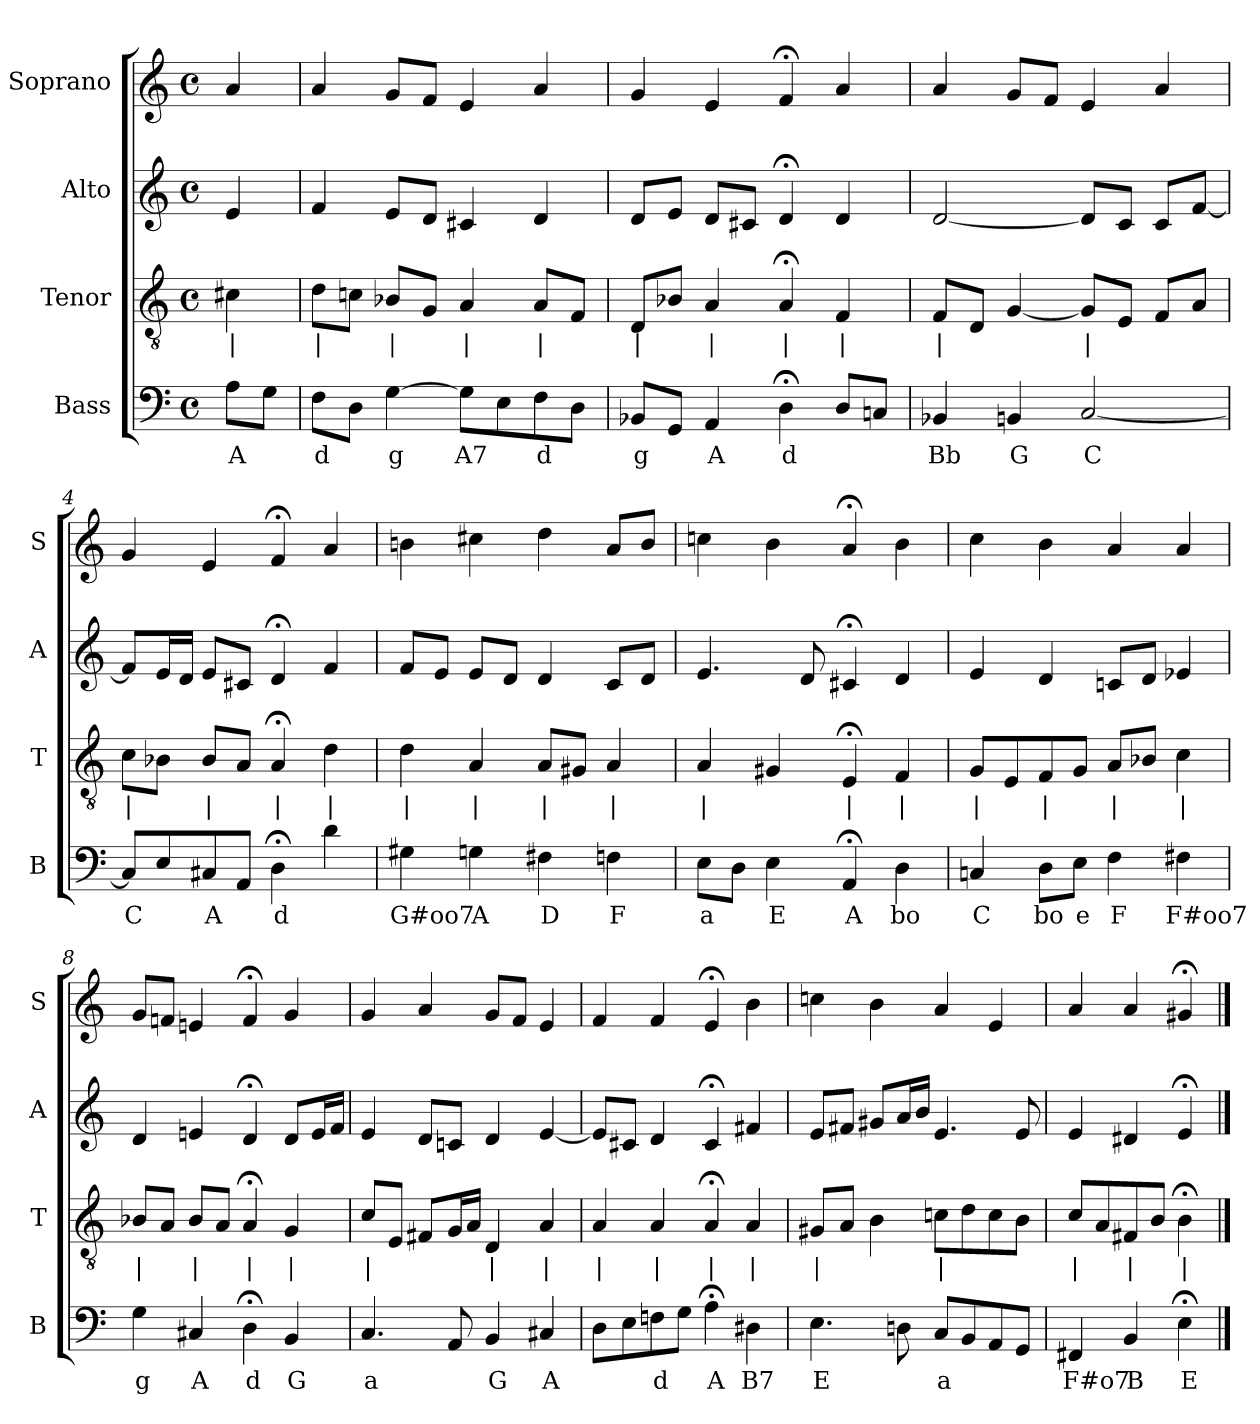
**kern	**text	**kern	**text	**kern	**kern
*part4	*part4	*part3	*part3	*part2	*part1
*staff4	*staff4	*staff3	*staff3	*staff2	*staff1
*I"Bass	*	*I"Tenor	*	*I"Alto	*I"Soprano
*I'B	*	*I'T	*	*I'A	*I'S
*clefF4	*	*clefGv2	*	*clefG2	*clefG2
*k[]	*	*k[]	*	*k[]	*k[]
*D:dor	*	*D:dor	*	*D:dor	*D:dor
*M4/4	*	*M4/4	*	*M4/4	*M4/4
*met(c)	*	*met(c)	*	*met(c)	*met(c)
*MM100	*	*MM100	*	*MM100	*MM100
=	=	=	=	=	=
8AL	A	4c#X	|	4e	4a
8GJ	.	.	.	.	.
=1	=1	=1	=1	=1	=1
8FL	d	8dL	|	4f	4a
8DJ	.	8cnJ	.	.	.
[4G	g	8B-XL	|	8eL	8gL
.	.	8GJ	.	8dJ	8fJ
8GL]	A7	4A	|	4c#X	4e
8E	.	.	.	.	.
8F	d	8AL	|	4d	4a
8DJ	.	8FJ	.	.	.
=2	=2	=2	=2	=2	=2
8BB-XL	g	8DL	|	8dL	4g
8GGJ	.	8B-XJ	.	8eJ	.
4AA	A	4A	|	8dL	4e
.	.	.	.	8c#XJ	.
4D;<	d	4A;<	|	4d;<	4f;<
8DL	.	4F	|	4d	4a
8CnJ	.	.	.	.	.
=3	=3	=3	=3	=3	=3
4BB-X	Bb	8FL	|	[2d	4a
.	.	8DJ	.	.	.
4BBn	G	[4G	.	.	8gL
.	.	.	.	.	8fJ
[2C	C	8GL]	|	8dL]	4e
.	.	8EJ	.	8cJ	.
.	.	8FL	.	8cL	4a
.	.	8AJ	.	[8fJ	.
=4	=4	=4	=4	=4	=4
8CL]	C	8cL	|	8fL]	4g
8E	.	8B-XJ	.	16eL	.
.	.	.	.	16dJJ	.
8C#X	A	8B-L	|	8eL	4e
8AAJ	.	8AJ	.	8c#XJ	.
4D;<	d	4A;<	|	4d;<	4f;<
4d	.	4d	|	4f	4a
=5	=5	=5	=5	=5	=5
4G#X	G#oo7	4d	|	8fL	4bn
.	.	.	.	8eJ	.
4Gn	A	4A	|	8eL	4cc#X
.	.	.	.	8dJ	.
4F#X	D	8AL	|	4d	4dd
.	.	8G#XJ	.	.	.
4Fn	F	4A	|	8cL	8aL
.	.	.	.	8dJ	8bJ
=6	=6	=6	=6	=6	=6
8EL	a	4A	|	4.e	4ccn
8DJ	.	.	.	.	.
4E	E	4G#X	.	.	4b
.	.	.	.	8d	.
4AA;<	A	4E;<	|	4c#X;<	4a;<
4D	bo	4F	|	4d	4b
=7	=7	=7	=7	=7	=7
4Cn	C	8GL	|	4e	4cc
.	.	8E	.	.	.
8DL	bo	8F	|	4d	4b
8EJ	e	8GJ	.	.	.
4F	F	8AL	|	8cnL	4a
.	.	8B-XJ	.	8dJ	.
4F#X	F#oo7	4c	|	4e-X	4a
=8	=8	=8	=8	=8	=8
4G	g	8B-XL	|	4d	8gL
.	.	8AJ	.	.	8fnJ
4C#X	A	8B-L	|	4en	4en
.	.	8AJ	.	.	.
4D;<	d	4A;<	|	4d;<	4f;<
4BB	G	4G	|	8dL	4g
.	.	.	.	16eL	.
.	.	.	.	16fJJ	.
=9	=9	=9	=9	=9	=9
4.C	a	8cL	|	4e	4g
.	.	8EJ	.	.	.
.	.	8F#XL	.	8dL	4a
8AA	.	16GL	.	8cnJ	.
.	.	16AJJ	.	.	.
4BB	G	4D	|	4d	8gL
.	.	.	.	.	8fJ
4C#X	A	4A	|	[4e	4e
=10	=10	=10	=10	=10	=10
8DL	.	4A	|	8eL]	4f
8E	.	.	.	8c#XJ	.
8Fn	d	4A	|	4d	4f
8GJ	.	.	.	.	.
4A;<	A	4A;<	|	4c#;<	4e;<
4D#X	B7	4A	|	4f#X	4b
=11	=11	=11	=11	=11	=11
4.E	E	8G#XL	|	8eL	4ccn
.	.	8AJ	.	8f#XJ	.
.	.	4B	.	8g#XL	4b
8Dn	.	.	.	16aL	.
.	.	.	.	16bJJ	.
8CL	a	8cnL	|	4.e	4a
8BB	.	8d	.	.	.
8AA	.	8c	.	.	4e
8GGJ	.	8BJ	.	8e	.
=12	=12	=12	=12	=12	=12
4FF#X	F#o7	8cL	|	4e	4a
.	.	8A	.	.	.
4BB	B	8F#X	|	4d#X	4a
.	.	8BJ	.	.	.
4E;<	E	4B;<	|	4e;<	4g#X;<
==	==	==	==	==	==
*-	*-	*-	*-	*-	*-
